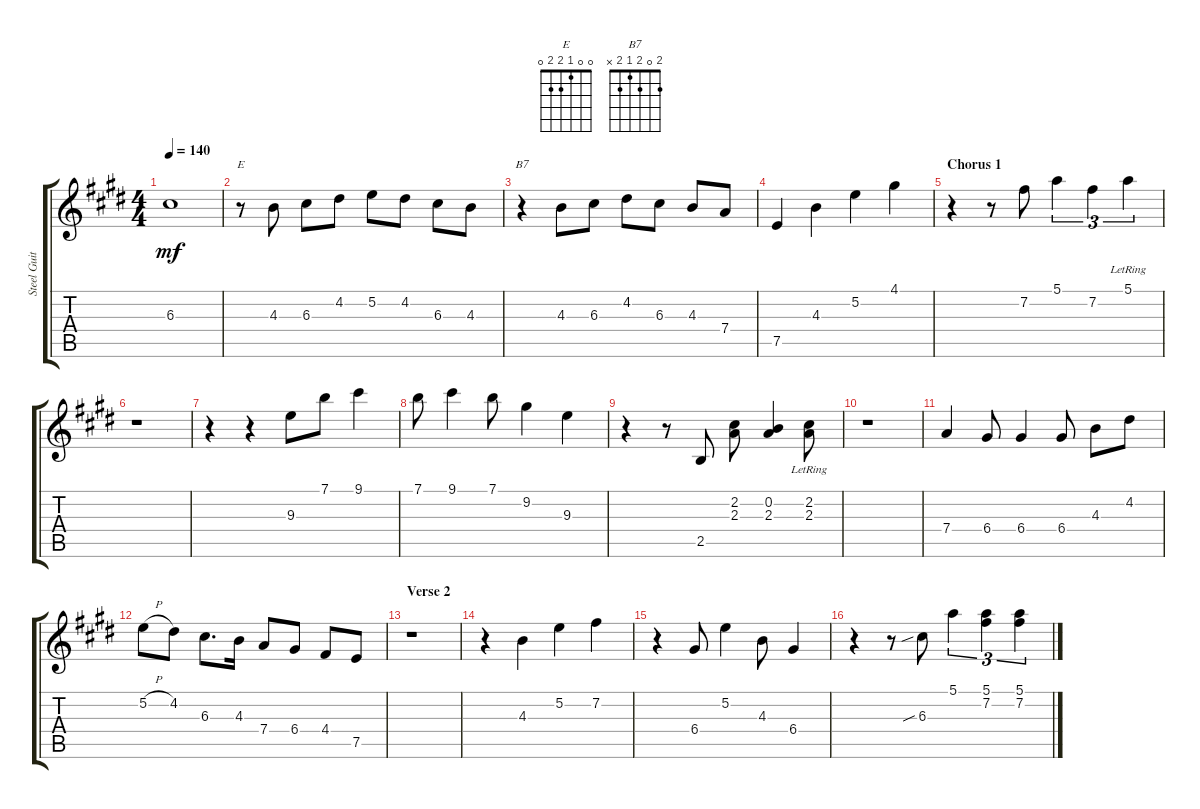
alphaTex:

\track ("Steel Guitar" "Steel Guit") {instrument acousticguitarsteel}
\staff {score tabs}
\tuning (E4 B3 G3 D3 A2 E2) {hide}
\chord ("E" 0 0 1 2 2 0)
\chord ("B7" 2 0 2 1 2 x)
\ts (4 4)
\tempo 140
\clef g2
\ks e
6.3.1{dy mf} |
r.8{ch "E"} 4.3.8 6.3.8 4.2.8 5.2.8 4.2.8 6.3.8 4.3.8 |
r.4{ch "B7"} 4.3.8 6.3.8 4.2.8 6.3.8 4.3.8 7.4.8 |
7.5.4 4.3.4 5.2.4 4.1.4 |
\section ("" "Chorus 1")
r.4 r.8 7.2.8 5.1.4{tu (3 2)} 7.2.4{tu (3 2)} 5.1{lr}.4{tu (3 2)} |
r.1 |
r.4 r.4 9.3.8 7.1.8 9.1.4 |
7.1.8 9.1.4 7.1.8 9.2.4 9.3.4 |
r.4 r.8 2.5.8 (2.2 2.3).8 (0.2 2.3).4 (2.2 2.3{lr}).8 |
r.1 |
7.4.4 6.4.8 6.4.4 6.4.8 4.3.8 4.2.8 |
5.2{h}.8 4.2.8 6.3.8{d} 4.3.16 7.4.8 6.4.8 4.4.8 7.5.8 |
\section ("" "Verse 2")
r.1 |
r.4 4.3.4 5.2.4 7.2.4 |
r.4 6.4.8 5.2.4 4.3.8 6.4.4 |
r.4 r.8 6.3{sib}.8 5.1.4{tu (3 2)} (5.1 7.2).4{tu (3 2)} (5.1 7.2).4{tu (3 2)}
